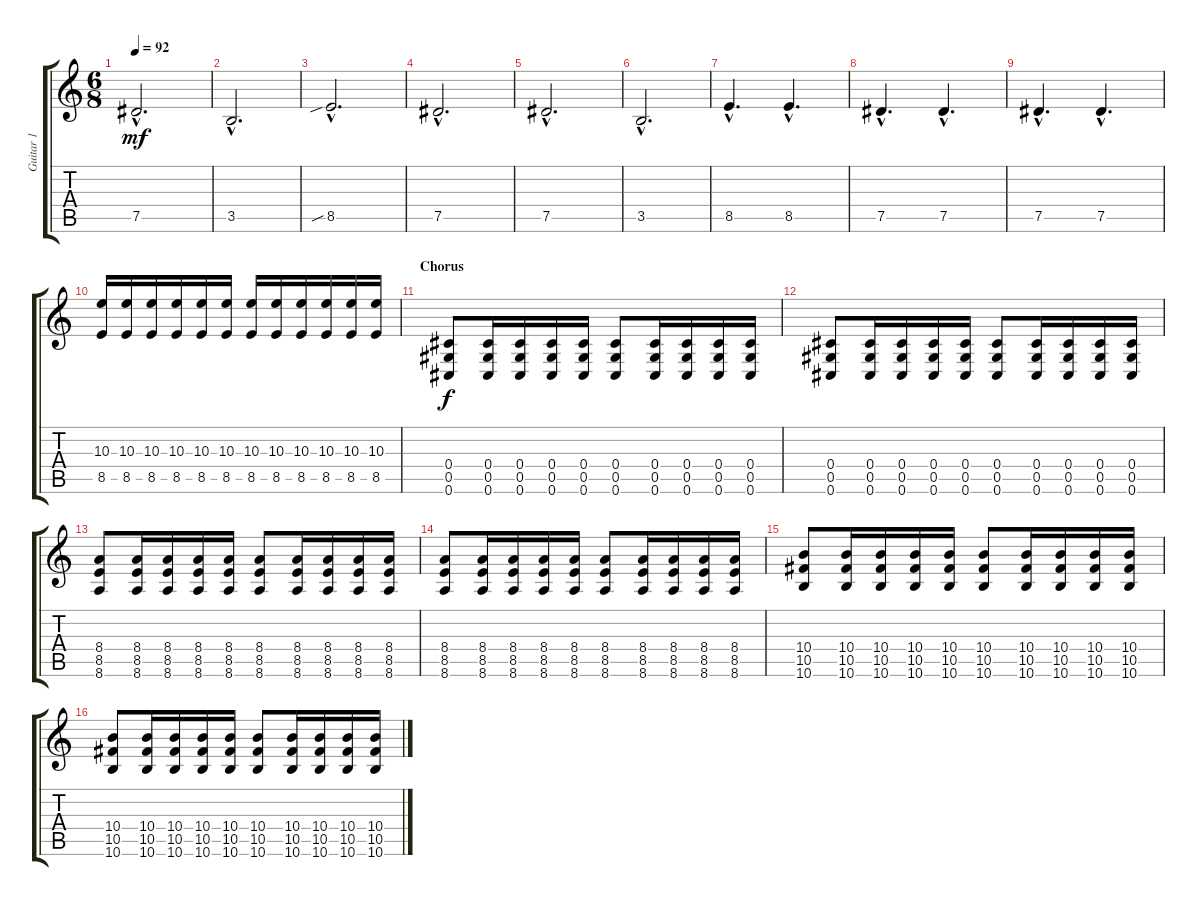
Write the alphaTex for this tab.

\track ("Guitar 1" "Guitar 1") {instrument distortionguitar}
\staff {score tabs}
\tuning (Eb4 Bb3 Gb3 Db3 Ab2 Db2) {hide}
\ts (6 8)
\tempo 92
\clef g2
\ks c
7.5{hac}.2{d dy mf} |
3.5{hac}.2{d} |
8.5{sib hac}.2{d} |
7.5{hac}.2{d} |
7.5{hac}.2{d} |
3.5{hac}.2{d} |
8.5{hac}.4{d} 8.5{hac}.4{d} |
7.5{hac}.4{d} 7.5{hac}.4{d} |
7.5{hac}.4{d} 7.5{hac}.4{d} |
(10.3 8.5).16 (10.3 8.5).16 (10.3 8.5).16 (10.3 8.5).16 (10.3 8.5).16 (10.3 8.5).16 (10.3 8.5).16 (10.3 8.5).16 (10.3 8.5).16 (10.3 8.5).16 (10.3 8.5).16 (10.3 8.5).16 |
\section ("" "Chorus")
(0.4 0.5 0.6).8{dy f} (0.4 0.5 0.6).16 (0.4 0.5 0.6).16 (0.4 0.5 0.6).16 (0.4 0.5 0.6).16 (0.4 0.5 0.6).8 (0.4 0.5 0.6).16 (0.4 0.5 0.6).16 (0.4 0.5 0.6).16 (0.4 0.5 0.6).16 |
(0.4 0.5 0.6).8 (0.4 0.5 0.6).16 (0.4 0.5 0.6).16 (0.4 0.5 0.6).16 (0.4 0.5 0.6).16 (0.4 0.5 0.6).8 (0.4 0.5 0.6).16 (0.4 0.5 0.6).16 (0.4 0.5 0.6).16 (0.4 0.5 0.6).16 |
(8.4 8.5 8.6).8 (8.4 8.5 8.6).16 (8.4 8.5 8.6).16 (8.4 8.5 8.6).16 (8.4 8.5 8.6).16 (8.4 8.5 8.6).8 (8.4 8.5 8.6).16 (8.4 8.5 8.6).16 (8.4 8.5 8.6).16 (8.4 8.5 8.6).16 |
(8.4 8.5 8.6).8 (8.4 8.5 8.6).16 (8.4 8.5 8.6).16 (8.4 8.5 8.6).16 (8.4 8.5 8.6).16 (8.4 8.5 8.6).8 (8.4 8.5 8.6).16 (8.4 8.5 8.6).16 (8.4 8.5 8.6).16 (8.4 8.5 8.6).16 |
(10.4 10.5 10.6).8 (10.4 10.5 10.6).16 (10.4 10.5 10.6).16 (10.4 10.5 10.6).16 (10.4 10.5 10.6).16 (10.4 10.5 10.6).8 (10.4 10.5 10.6).16 (10.4 10.5 10.6).16 (10.4 10.5 10.6).16 (10.4 10.5 10.6).16 |
(10.4 10.5 10.6).8 (10.4 10.5 10.6).16 (10.4 10.5 10.6).16 (10.4 10.5 10.6).16 (10.4 10.5 10.6).16 (10.4 10.5 10.6).8 (10.4 10.5 10.6).16 (10.4 10.5 10.6).16 (10.4 10.5 10.6).16 (10.4 10.5 10.6).16
